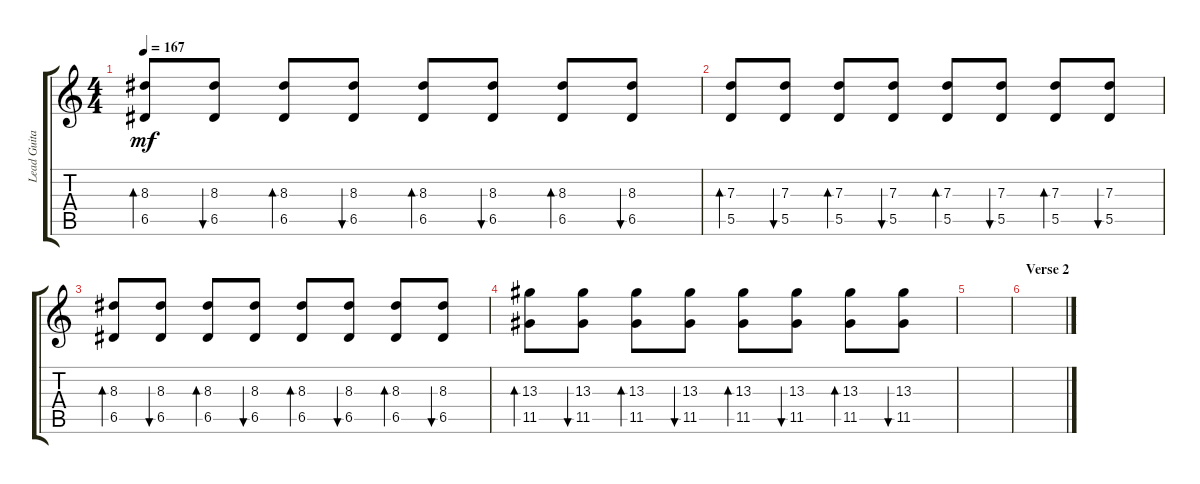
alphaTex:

\track ("Lead Guitar" "Lead Guita") {instrument overdrivenguitar}
\staff {score tabs}
\tuning (E4 B3 G3 D3 A2 E2) {hide}
\ts (4 4)
\tempo 167
\clef g2
\ks c
(8.3 6.5).8{bd 30 dy mf} (8.3 6.5).8{bu 30} (8.3 6.5).8{bd 30} (8.3 6.5).8{bu 30} (8.3 6.5).8{bd 30} (8.3 6.5).8{bu 30} (8.3 6.5).8{bd 30} (8.3 6.5).8{bu 30} |
(7.3 5.5).8{bd 30} (7.3 5.5).8{bu 30} (7.3 5.5).8{bd 30} (7.3 5.5).8{bu 30} (7.3 5.5).8{bd 30} (7.3 5.5).8{bu 30} (7.3 5.5).8{bd 30} (7.3 5.5).8{bu 30} |
(8.3 6.5).8{bd 30} (8.3 6.5).8{bu 30} (8.3 6.5).8{bd 30} (8.3 6.5).8{bu 30} (8.3 6.5).8{bd 30} (8.3 6.5).8{bu 30} (8.3 6.5).8{bd 30} (8.3 6.5).8{bu 30} |
(13.3 11.5).8{bd 30} (13.3 11.5).8{bu 30} (13.3 11.5).8{bd 30} (13.3 11.5).8{bu 30} (13.3 11.5).8{bd 30} (13.3 11.5).8{bu 30} (13.3 11.5).8{bd 30} (13.3 11.5).8{bu 30} |
|
\section ("" "Verse 2")
